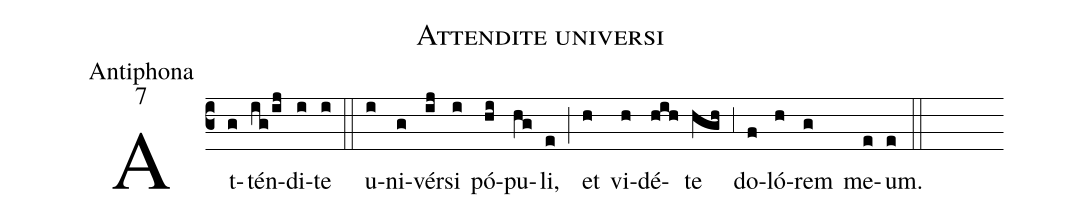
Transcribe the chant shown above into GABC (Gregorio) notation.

name:Attendite universi;
office-part:Antiphona;
mode:7;
%%
(c3) At(g)tén(ig/ij)di(i)te(i) (::)
u(i)ni(g)vér(ij)si(i) pó(hi)pu(hg)li,(e) (;) et(h) vi(h)dé(hih)te(hgh) (,3) do(f)ló(h)rem(g) me(e)um.(e) (::)
